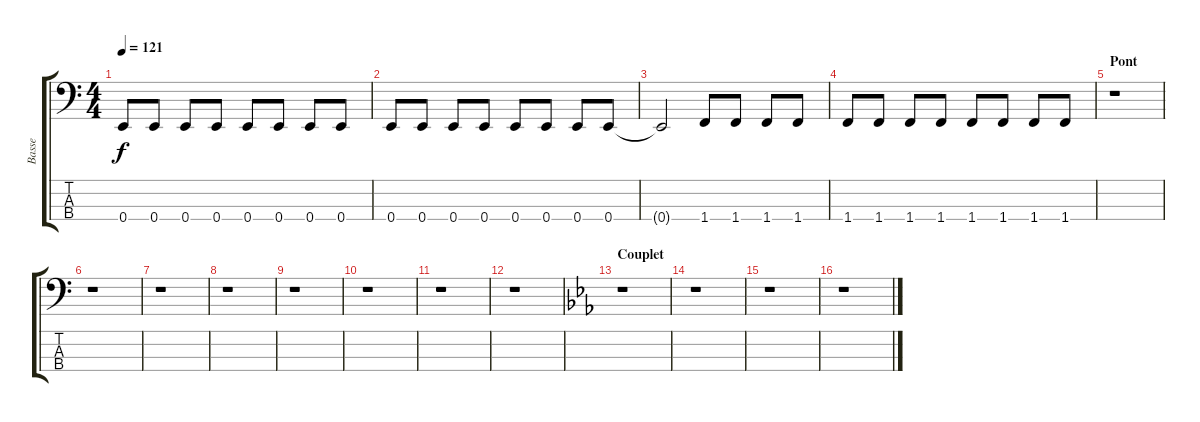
\track ("Basse" "Basse") {instrument electricbassfinger}
\staff {score tabs}
\tuning (G2 D2 A1 E1) {hide}
\ts (4 4)
\tempo 121
\clef f4
\ks c
0.4.8{dy f} 0.4.8 0.4.8 0.4.8 0.4.8 0.4.8 0.4.8 0.4.8 |
0.4.8 0.4.8 0.4.8 0.4.8 0.4.8 0.4.8 0.4.8 0.4.8 |
0.4{t}.2 1.4.8 1.4.8 1.4.8 1.4.8 |
1.4.8 1.4.8 1.4.8 1.4.8 1.4.8 1.4.8 1.4.8 1.4.8 |
\section ("" "Pont")
r.1 |
r.1 |
r.1 |
r.1 |
r.1 |
r.1 |
r.1 |
r.1 |
\section ("" "Couplet")
\ks eb
r.1 |
r.1 |
r.1 |
r.1
